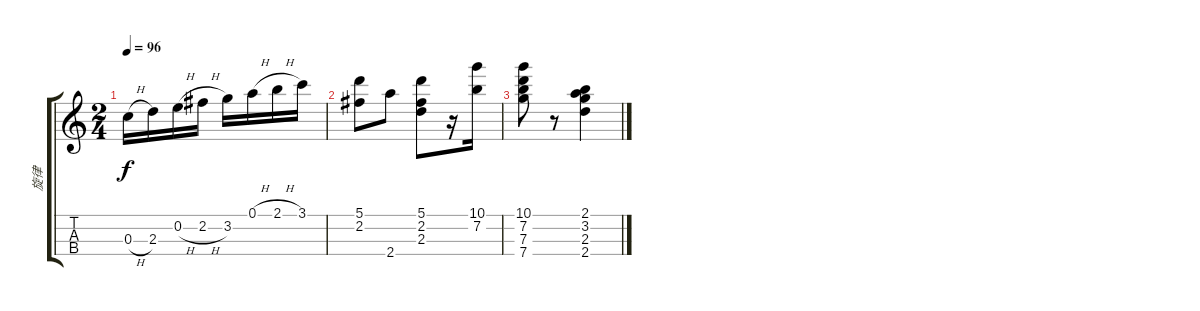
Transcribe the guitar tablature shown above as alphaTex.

\track ("旋律" "旋律") {instrument acousticguitarnylon}
\staff {score tabs}
\tuning (A4 E4 C4 G4) {hide}
\ts (2 4)
\tempo 96
\clef g2
\ks c
0.3{h}.16{dy f} 2.3.16 0.2{h}.16 2.2{h}.16 3.2.16 0.1{h}.16 2.1{h}.16 3.1.16 |
(5.1 2.2).8 2.4.8 (5.1 2.2 2.3).8 r.16 (10.1 7.2).16 |
(10.1 7.2 7.3 7.4).8 r.8 (2.1 3.2 2.3 2.4).4
